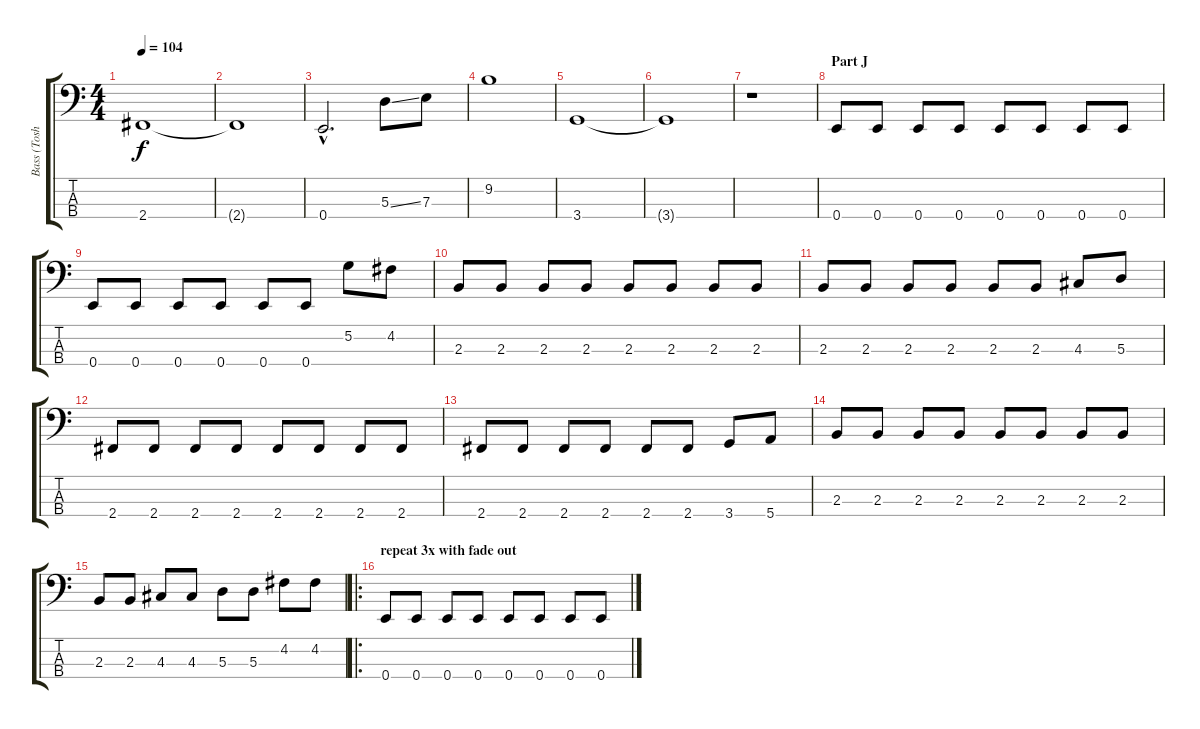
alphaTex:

\track ("Bass (Toshiya)" "Bass (Tosh") {instrument electricbasspick}
\staff {score tabs}
\tuning (G2 D2 A1 E1) {hide}
\ts (4 4)
\tempo 104
\clef f4
\ks c
2.4.1{dy f} |
2.4{t}.1 |
0.4{hac}.2{d} 5.3{ss}.8 7.3.8 |
9.2.1 |
3.4.1 |
3.4{t}.1 |
r.1 |
\section ("" "Part J")
0.4.8 0.4.8 0.4.8 0.4.8 0.4.8 0.4.8 0.4.8 0.4.8 |
0.4.8 0.4.8 0.4.8 0.4.8 0.4.8 0.4.8 5.2.8 4.2.8 |
2.3.8 2.3.8 2.3.8 2.3.8 2.3.8 2.3.8 2.3.8 2.3.8 |
2.3.8 2.3.8 2.3.8 2.3.8 2.3.8 2.3.8 4.3.8 5.3.8 |
2.4.8 2.4.8 2.4.8 2.4.8 2.4.8 2.4.8 2.4.8 2.4.8 |
2.4.8 2.4.8 2.4.8 2.4.8 2.4.8 2.4.8 3.4.8 5.4.8 |
2.3.8 2.3.8 2.3.8 2.3.8 2.3.8 2.3.8 2.3.8 2.3.8 |
2.3.8 2.3.8 4.3.8 4.3.8 5.3.8 5.3.8 4.2.8 4.2.8 |
\ro
\section ("" "repeat 3x with fade out")
0.4.8 0.4.8 0.4.8 0.4.8 0.4.8 0.4.8 0.4.8 0.4.8
